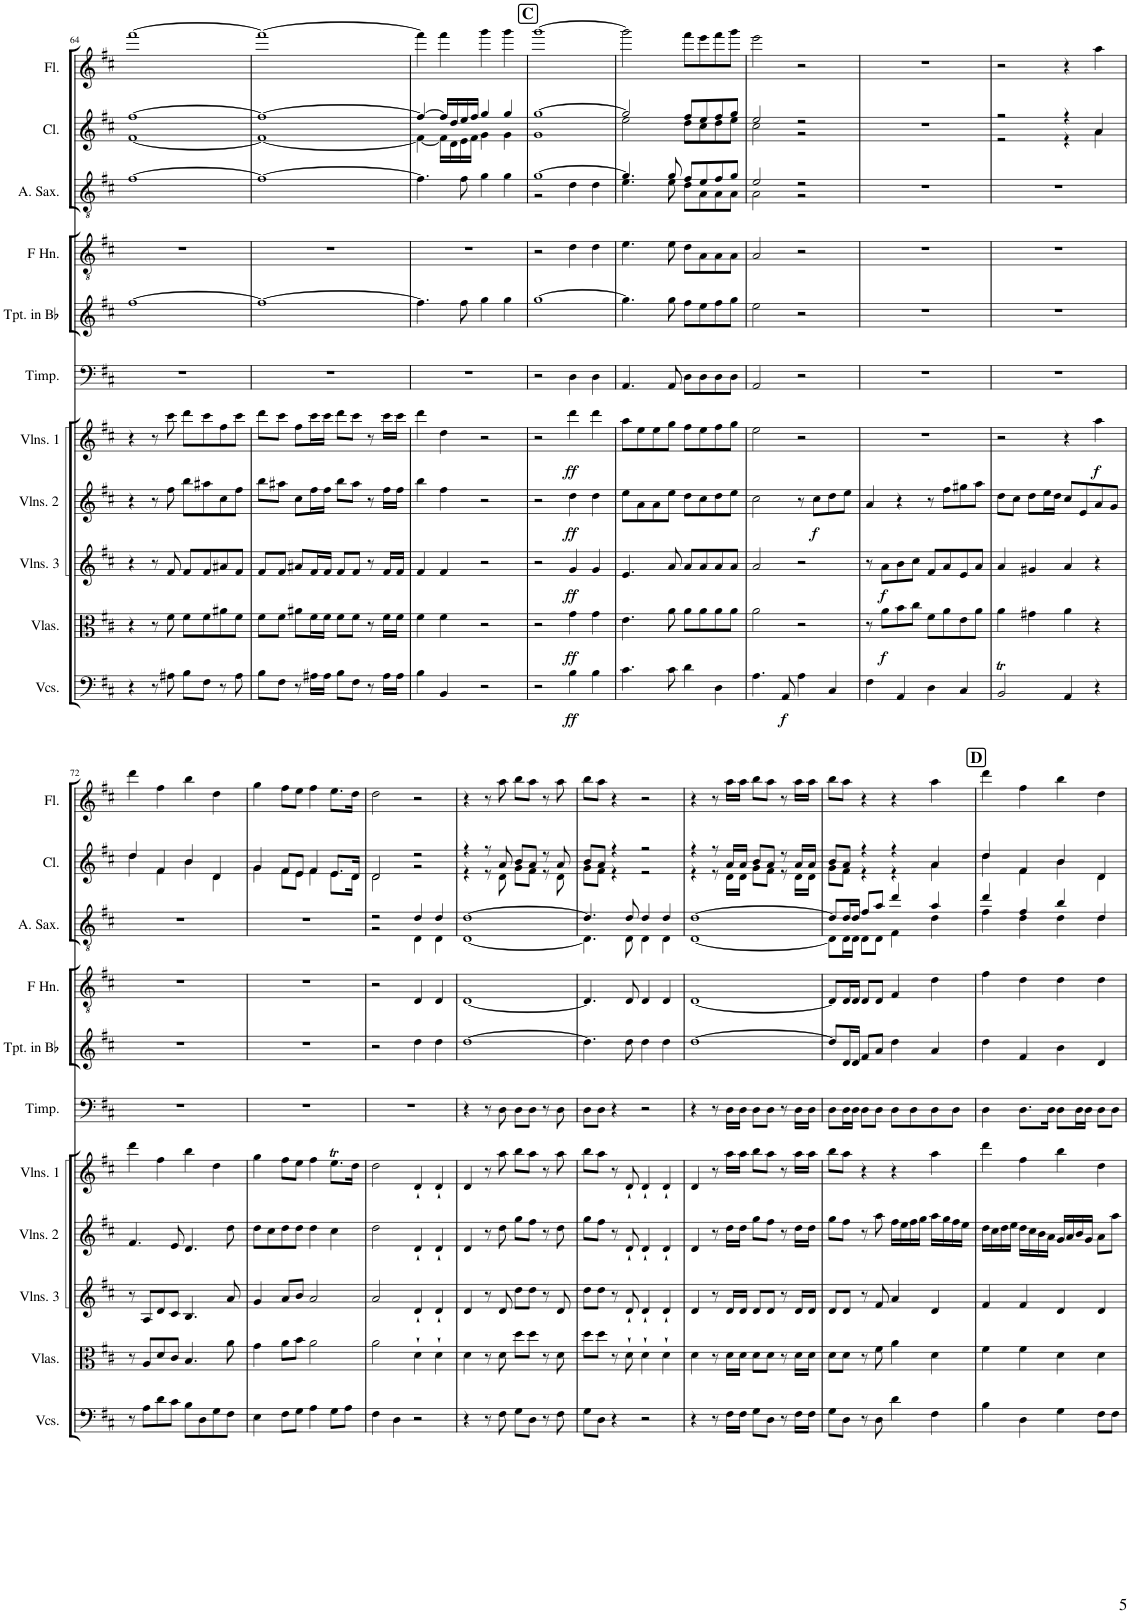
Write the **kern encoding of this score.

**kern	**dynam	**kern	**dynam	**kern	**dynam	**kern	**dynam	**kern	**dynam	**kern	**kern	**kern	**kern	**kern	**kern	**kern
*part12	*part12	*part11	*part11	*part10	*part10	*part9	*part9	*part8	*part8	*part7	*part6	*part5	*part4	*part3	*part2	*part1
*staff12	*staff12	*staff11	*staff11	*staff10	*staff10	*staff9	*staff9	*staff8	*staff8	*staff7	*staff6	*staff5	*staff4	*staff3	*staff2	*staff1
*I"Violoncellos	*	*I"Violas	*	*I"Violins 3	*	*I"Violins 2	*	*I"Violins 1	*	*I"Timpani	*I"Trumpet in Bb	*I"Trumpet	*I"Horn in F	*I"Alto Saxophone	*I"Clarinet	*I"Flute
*I'Vcs.	*	*I'Vlas.	*	*I'Vlns. 3	*	*I'Vlns. 2	*	*I'Vlns. 1	*	*I'Timp.	*I'Tpt. in Bb	*I'Tpt.	*	*I'A. Sax.	*I'Cl.	*I'Fl.
!!LO:PB:g=z
*clefF4	*	*clefC3	*	*clefG2	*	*clefG2	*	*clefG2	*	*clefF4	*clefG2	*clefG2	*clefGv2	*clefGv2	*clefG2	*clefG2
*	*	*	*	*	*	*	*	*	*	*	*Trd1c2	*Trd1c2	*Trd4c7	*Trd5c9	*Trd1c2	*
*k[f#c#]	*	*k[f#c#]	*	*k[f#c#]	*	*k[f#c#]	*	*k[f#c#]	*	*k[f#c#]	*k[f#c#]	*k[f#c#]	*k[f#c#]	*k[f#c#]	*k[f#c#]	*k[f#c#]
*M4/4	*	*M4/4	*	*M4/4	*	*M4/4	*	*M4/4	*	*M4/4	*M4/4	*M4/4	*M4/4	*M4/4	*M4/4	*M4/4
*met(c)	*	*met(c)	*	*met(c)	*	*met(c)	*	*met(c)	*	*met(c)	*met(c)	*met(c)	*met(c)	*met(c)	*met(c)	*met(c)
=64	=64	=64	=64	=64	=64	=64	=64	=64	=64	=64	=64	=64	=64	=64	=64	=64
*	*	*	*	*	*	*	*	*	*	*	*	*	*	*	*^	*
4r	.	4r	.	4r	.	4r	.	4r	.	1r	[1ff#	[1ff#	1r	[1f#	[1ff#	[1f#	[1fff#
8r	.	8r	.	8r	.	8r	.	8r	.	.	.	.	.	.	.	.	.
8A#X\	.	8f#\	.	8f#/	.	8ff#\	.	8ccc#\	.	.	.	.	.	.	.	.	.
8B\L	.	8f#\L	.	8f#/L	.	8bb\L	.	8ddd\L	.	.	.	.	.	.	.	.	.
8F#\J	.	8f#\	.	8f#/	.	8aa#X\	.	8ccc#\	.	.	.	.	.	.	.	.	.
8r	.	8a#X\	.	8a#X/	.	8cc#\	.	8ff#\	.	.	.	.	.	.	.	.	.
8A#\	.	8f#\J	.	8f#/J	.	8ff#\J	.	8ccc#\J	.	.	.	.	.	.	.	.	.
=65	=65	=65	=65	=65	=65	=65	=65	=65	=65	=65	=65	=65	=65	=65	=65	=65	=65
8B\L	.	8f#\L	.	8f#/L	.	8bb\L	.	8ddd\L	.	1r	1ff#_	1ff#_	1r	1f#_	1ff#_	1f#_	1fff#_
8F#\J	.	8f#\J	.	8f#/J	.	8aa#X\J	.	8ccc#\J	.	.	.	.	.	.	.	.	.
8r	.	8a#X\L	.	8a#X/L	.	8cc#\L	.	8ff#\L	.	.	.	.	.	.	.	.	.
16A#X\LL	.	16f#\L	.	16f#/L	.	16ff#\L	.	16ccc#\L	.	.	.	.	.	.	.	.	.
16A#\JJ	.	16f#\JJ	.	16f#/JJ	.	16ff#\JJ	.	16ccc#\JJ	.	.	.	.	.	.	.	.	.
8B\L	.	8f#\L	.	8f#/L	.	8bb\L	.	8ddd\L	.	.	.	.	.	.	.	.	.
8F#\J	.	8f#\J	.	8f#/J	.	8aa#\J	.	8ccc#\J	.	.	.	.	.	.	.	.	.
8r	.	8r	.	8r	.	8r	.	8r	.	.	.	.	.	.	.	.	.
16A#\LL	.	16f#\LL	.	16f#/LL	.	16ff#\LL	.	16ccc#\LL	.	.	.	.	.	.	.	.	.
16A#\JJ	.	16f#\JJ	.	16f#/JJ	.	16ff#\JJ	.	16ccc#\JJ	.	.	.	.	.	.	.	.	.
=66	=66	=66	=66	=66	=66	=66	=66	=66	=66	=66	=66	=66	=66	=66	=66	=66	=66
4B\	.	4f#\	.	4f#/	.	4bb\	.	4ddd\	.	1r	4.ff#\]	4.ff#]	1r	4.f#\]	4ff#/_	4f#\_	4fff#\]
4BB/	.	4f#\	.	4f#/	.	4ff#\	.	4dd\	.	.	.	.	.	.	16ff#/LL]	16f#\LL]	4fff#\
.	.	.	.	.	.	.	.	.	.	.	.	.	.	.	16dd/	16d\	.
.	.	.	.	.	.	.	.	.	.	.	8ff#\	8ff#	.	8f#\	16ee/	16e\	.
.	.	.	.	.	.	.	.	.	.	.	.	.	.	.	16ff#/JJ	16f#\JJ	.
2r	.	2r	.	2r	.	2r	.	2r	.	.	4gg\	4gg	.	4g\	4gg/	4g\	4ggg\
.	.	.	.	.	.	.	.	.	.	.	4gg\	4gg	.	4g\	4gg/	4g\	4ggg\
!!LO:REH:place=s1:a:B:cj:fs=14:t=C
=67	=67	=67	=67	=67	=67	=67	=67	=67	=67	=67	=67	=67	=67	=67	=67	=67	=67
*	*	*	*	*	*	*	*	*	*	*	*	*^	*	*^	*	*	*
2r	.	2r	.	2r	.	2r	.	2r	.	2r	[1gg	[1gg	2r	2r	[1g	2r	[1gg	1g	[1ggg
!	!LO:DY:b	!	!LO:DY:b	!	!LO:DY:b	!	!LO:DY:b	!	!LO:DY:b	!	!	!	!	!	!	!	!	!	!
4B\	ff	4g\	ff	4g/	ff	4dd\	ff	4ddd\	ff	4D\	.	.	4dd	4d\	.	4d\	.	.	.
4B\	.	4g\	.	4g/	.	4dd\	.	4ddd\	.	4D\	.	.	4dd	4d\	.	4d\	.	.	.
=68	=68	=68	=68	=68	=68	=68	=68	=68	=68	=68	=68	=68	=68	=68	=68	=68	=68	=68	=68
4.c#\	.	4.e\	.	4.e/	.	8ee\L	.	8aa\L	.	4.AA/	4.gg\]	4.gg]	4.ee	4.e\	4.g/]	4.e\	2gg/]	2ee\	2ggg\]
.	.	.	.	.	.	8a\	.	8ee\	.	.	.	.	.	.	.	.	.	.	.
.	.	.	.	.	.	8a\	.	8ee\	.	.	.	.	.	.	.	.	.	.	.
8c#\	.	8a\	.	8a/	.	8ee\J	.	8gg\J	.	8AA/	8gg\	8gg	8ee	8e\	8g/	8e\	.	.	.
4d\	.	8a\L	.	8a/L	.	8dd\L	.	8ff#\L	.	8D\L	8ff#\L	8ff#\L	8dd\L	8d\L	8f#/L	8d\L	8ff#/L	8dd\L	8fff#\L
.	.	8a\	.	8a/	.	8cc#\	.	8ee\	.	8D\	8ee\	8ee\J	8a\J	8A\	8e/	8A\	8ee/	8cc#\	8eee\
4D\	.	8a\	.	8a/	.	8dd\	.	8ff#\	.	8D\	8ff#\	8ff#\L	8a/L	8A\	8f#/	8A\	8ff#/	8dd\	8fff#\
.	.	8a\J	.	8a/J	.	8ee\J	.	8gg\J	.	8D\J	8gg\J	8gg\J	8a/J	8A\J	8g/J	8A\J	8gg/J	8ee\J	8ggg\J
=69	=69	=69	=69	=69	=69	=69	=69	=69	=69	=69	=69	=69	=69	=69	=69	=69	=69	=69	=69
4.A\	.	2a\	.	2a/	.	2cc#\	.	2ee\	.	2AA/	2ee\	2ee	2a	2A/	2e/	2A\	2ee/	2cc#\	2eee\
!	!LO:DY:b	!	!	!	!	!	!	!	!	!	!	!	!	!	!	!	!	!	!
8AA/	f	.	.	.	.	.	.	.	.	.	.	.	.	.	.	.	.	.	.
4A\	.	2r	.	2r	.	8r	.	2r	.	2r	2r	2r	2r	2r	2r	2r	2r	2r	2r
!	!	!	!	!	!	!	!LO:DY:b	!	!	!	!	!	!	!	!	!	!	!	!
.	.	.	.	.	.	8cc#\L	f	.	.	.	.	.	.	.	.	.	.	.	.
4C#/	.	.	.	.	.	8dd\	.	.	.	.	.	.	.	.	.	.	.	.	.
.	.	.	.	.	.	8ee\J	.	.	.	.	.	.	.	.	.	.	.	.	.
*	*	*	*	*	*	*	*	*	*	*	*	*	*	*	*v	*v	*	*	*
*	*	*	*	*	*	*	*	*	*	*	*	*v	*v	*	*	*v	*v	*
=70	=70	=70	=70	=70	=70	=70	=70	=70	=70	=70	=70	=70	=70	=70	=70	=70
4F#\	.	8r	.	8r	.	4a/	.	1r	.	1r	1r	1r	1r	1r	1r	1r
!	!	!	!LO:DY:b	!	!LO:DY:b	!	!	!	!	!	!	!	!	!	!	!
.	.	8a\L	f	8a\L	f	.	.	.	.	.	.	.	.	.	.	.
4AA/	.	8b\	.	8b\	.	4r	.	.	.	.	.	.	.	.	.	.
.	.	8cc#\J	.	8cc#\J	.	.	.	.	.	.	.	.	.	.	.	.
4D\	.	8f#\L	.	8f#/L	.	8r	.	.	.	.	.	.	.	.	.	.
.	.	8a\	.	8a/	.	8ff#\L	.	.	.	.	.	.	.	.	.	.
4C#/	.	8e\	.	8e/	.	8gg#X\	.	.	.	.	.	.	.	.	.	.
.	.	8a\J	.	8a/J	.	8aa\J	.	.	.	.	.	.	.	.	.	.
=71	=71	=71	=71	=71	=71	=71	=71	=71	=71	=71	=71	=71	=71	=71	=71	=71
*	*	*	*	*	*	*	*	*	*	*	*	*	*	*	*^	*
2BBT/	.	4a\	.	4a/	.	8dd\L	.	2r	.	1r	1r	1r	1r	1r	2r	2r	2r
.	.	.	.	.	.	8cc#\J	.	.	.	.	.	.	.	.	.	.	.
.	.	4g#X\	.	4g#X/	.	8dd\L	.	.	.	.	.	.	.	.	.	.	.
.	.	.	.	.	.	16ee\L	.	.	.	.	.	.	.	.	.	.	.
.	.	.	.	.	.	16dd\JJ	.	.	.	.	.	.	.	.	.	.	.
4AA/	.	4a\	.	4a/	.	8cc#/L	.	4r	.	.	.	.	.	.	4r	4r	4r
.	.	.	.	.	.	8e/	.	.	.	.	.	.	.	.	.	.	.
!	!	!	!	!	!	!	!	!	!LO:DY:b	!	!	!	!	!	!	!	!
4r	.	4r	.	4r	.	8a/	.	4aa\	f	.	.	.	.	.	4a/	4a\	4aa\
.	.	.	.	.	.	8g/J	.	.	.	.	.	.	.	.	.	.	.
!!LO:LB:g=z
=72	=72	=72	=72	=72	=72	=72	=72	=72	=72	=72	=72	=72	=72	=72	=72	=72	=72
8r	.	8r	.	8r	.	4.f#/	.	4ddd\	.	1r	1r	1r	1r	1r	4dd/	4dd\	4ddd\
8A\L	.	8A/L	.	8A/L	.	.	.	.	.	.	.	.	.	.	.	.	.
8d\	.	8d/	.	8d/	.	.	.	4ff#\	.	.	.	.	.	.	4f#/	4f#\	4ff#\
8c#\J	.	8c#/J	.	8c#/J	.	8e/	.	.	.	.	.	.	.	.	.	.	.
8B\L	.	4.B/	.	4.B/	.	4.d/	.	4bb\	.	.	.	.	.	.	4b/	4b\	4bb\
8D\	.	.	.	.	.	.	.	.	.	.	.	.	.	.	.	.	.
8G\	.	.	.	.	.	.	.	4dd\	.	.	.	.	.	.	4d/	4d\	4dd\
8F#\J	.	8a\	.	8a/	.	8dd\	.	.	.	.	.	.	.	.	.	.	.
=73	=73	=73	=73	=73	=73	=73	=73	=73	=73	=73	=73	=73	=73	=73	=73	=73	=73
4E\	.	4g\	.	4g/	.	8dd\L	.	4gg\	.	1r	1r	1r	1r	1r	4g/	4g\	4gg\
.	.	.	.	.	.	8cc#\	.	.	.	.	.	.	.	.	.	.	.
8F#\L	.	8a\L	.	8a/L	.	8dd\	.	8ff#\L	.	.	.	.	.	.	8f#/L	8f#\L	8ff#\L
8G\J	.	8b\J	.	8b/J	.	8dd\J	.	8ee\J	.	.	.	.	.	.	8e/J	8e\J	8ee\J
4A\	.	2a\	.	2a/	.	4dd\	.	4ff#\	.	.	.	.	.	.	4f#/	4f#\	4ff#\
8G\L	.	.	.	.	.	4cc#\	.	8.eeT\L	.	.	.	.	.	.	8.e/L	8.e\L	8.ee\L
8A\J	.	.	.	.	.	.	.	.	.	.	.	.	.	.	.	.	.
.	.	.	.	.	.	.	.	16dd\Jk	.	.	.	.	.	.	16d/Jk	16d\Jk	16dd\Jk
=74	=74	=74	=74	=74	=74	=74	=74	=74	=74	=74	=74	=74	=74	=74	=74	=74	=74
*	*	*	*	*	*	*	*	*	*	*	*	*^	*	*^	*	*	*
4F#\	.	2a\	.	2a/	.	2dd\	.	2dd\	.	1r	2r	2r	2r	2r	2r	2r	2d/	2d\	2dd\
4D\	.	.	.	.	.	.	.	.	.	.	.	.	.	.	.	.	.	.	.
2r	.	4d`\	.	4d`/	.	4d`/	.	4d`/	.	.	4dd\	4d	4d	4D/	4d/	4D\	2r	2r	2r
.	.	4d`\	.	4d`/	.	4d`/	.	4d`/	.	.	4dd\	4d	4d	4D/	4d/	4D\	.	.	.
=75	=75	=75	=75	=75	=75	=75	=75	=75	=75	=75	=75	=75	=75	=75	=75	=75	=75	=75	=75
4r	.	4d\	.	4d/	.	4d/	.	4d/	.	4r	[1dd	[1d	[1d	[1D	[1d	[1D	4r	4r	4r
8r	.	8r	.	8r	.	8r	.	8r	.	8r	.	.	.	.	.	.	8r	8r	8r
8F#\	.	8d\	.	8d/	.	8dd\	.	8aa\	.	8D\	.	.	.	.	.	.	8a/	8d\	8aa\
8G\L	.	8dd\L	.	8dd\L	.	8gg\L	.	8bb\L	.	8D\L	.	.	.	.	.	.	8b/L	8g\L	8bb\L
8D\J	.	8dd\J	.	8dd\J	.	8ff#\J	.	8aa\J	.	8D\J	.	.	.	.	.	.	8a/J	8f#\J	8aa\J
8r	.	8r	.	8r	.	8r	.	8r	.	8r	.	.	.	.	.	.	8r	8r	8r
8F#\	.	8d\	.	8d/	.	8dd\	.	8aa\	.	8D\	.	.	.	.	.	.	8a/	8d\	8aa\
=76	=76	=76	=76	=76	=76	=76	=76	=76	=76	=76	=76	=76	=76	=76	=76	=76	=76	=76	=76
8G\L	.	8dd\L	.	8dd\L	.	8gg\L	.	8bb\L	.	8D\L	4.dd\]	4.d]	4.d]	4.D/]	4.d/]	4.D\]	8b/L	8g\L	8bb\L
8D\J	.	8dd\J	.	8dd\J	.	8ff#\J	.	8aa\J	.	8D\J	.	.	.	.	.	.	8a/J	8f#\J	8aa\J
4r	.	8r	.	8r	.	8r	.	8r	.	4r	.	.	.	.	.	.	4r	4r	4r
.	.	8d`\	.	8d`/	.	8d`/	.	8d`/	.	.	8dd\	8d	8d	8D/	8d/	8D\	.	.	.
2r	.	4d`\	.	4d`/	.	4d`/	.	4d`/	.	2r	4dd\	4d	4d	4D/	4d/	4D\	2r	2r	2r
.	.	4d`\	.	4d`/	.	4d`/	.	4d`/	.	.	4dd\	4d	4d	4D/	4d/	4D\	.	.	.
=77	=77	=77	=77	=77	=77	=77	=77	=77	=77	=77	=77	=77	=77	=77	=77	=77	=77	=77	=77
4r	.	4d\	.	4d/	.	4d/	.	4d/	.	4r	[1dd	[1d	[1d	[1D	[1d	[1D	4r	4r	4r
8r	.	8r	.	8r	.	8r	.	8r	.	8r	.	.	.	.	.	.	8r	8r	8r
16F#\LL	.	16d\LL	.	16d/LL	.	16dd\LL	.	16aa\LL	.	16D\LL	.	.	.	.	.	.	16a/LL	16d\LL	16aa\LL
16F#\JJ	.	16d\JJ	.	16d/JJ	.	16dd\JJ	.	16aa\JJ	.	16D\JJ	.	.	.	.	.	.	16a/JJ	16d\JJ	16aa\JJ
8G\L	.	8d\L	.	8d/L	.	8gg\L	.	8bb\L	.	8D\L	.	.	.	.	.	.	8b/L	8g\L	8bb\L
8D\J	.	8d\J	.	8d/J	.	8ff#\J	.	8aa\J	.	8D\J	.	.	.	.	.	.	8a/J	8f#\J	8aa\J
8r	.	8r	.	8r	.	8r	.	8r	.	8r	.	.	.	.	.	.	8r	8r	8r
16F#\LL	.	16d\LL	.	16d/LL	.	16dd\LL	.	16aa\LL	.	16D\LL	.	.	.	.	.	.	16a/LL	16d\LL	16aa\LL
16F#\JJ	.	16d\JJ	.	16d/JJ	.	16dd\JJ	.	16aa\JJ	.	16D\JJ	.	.	.	.	.	.	16a/JJ	16d\JJ	16aa\JJ
=78	=78	=78	=78	=78	=78	=78	=78	=78	=78	=78	=78	=78	=78	=78	=78	=78	=78	=78	=78
8G\L	.	8d\L	.	8d/L	.	8gg\L	.	8bb\L	.	8D\L	8dd/L]	8d/L]	8d/L]	8D/L]	8d/L]	8D\L]	8b/L	8g\L	8bb\L
8D\J	.	8d\J	.	8d/J	.	8ff#\J	.	8aa\J	.	16D\L	16d/L	16d/L	16d/L	16D/L	16d/L	16D\L	8a/J	8f#\J	8aa\J
.	.	.	.	.	.	.	.	.	.	16D\JJ	16d/JJ	16d/JJ	16d/JJ	16D/JJ	16d/JJ	16D\JJ	.	.	.
8r	.	8r	.	8r	.	8r	.	4r	.	8D\L	8f#/L	8f#/L	8d/L	8D/L	8f#/L	8D\L	4r	4r	4r
8D\	.	8f#\	.	8f#/	.	8aa\	.	.	.	8D\J	8a/J	8a/J	8d/J	8D/J	8a/J	8D\J	.	.	.
4d\	.	4a\	.	4a/	.	16ff#\LL	.	4r	.	8D\L	4dd\	4dd	4f#	4F#/	4dd/	4F#\	4r	4r	4r
.	.	.	.	.	.	16ee\	.	.	.	.	.	.	.	.	.	.	.	.	.
.	.	.	.	.	.	16ff#\	.	.	.	8D\	.	.	.	.	.	.	.	.	.
.	.	.	.	.	.	16gg\JJ	.	.	.	.	.	.	.	.	.	.	.	.	.
4F#\	.	4d\	.	4d/	.	16aa\LL	.	4aa\	.	8D\	4a/	4aa	4dd	4d\	4a/	4d\	4a/	4a\	4aa\
.	.	.	.	.	.	16gg\	.	.	.	.	.	.	.	.	.	.	.	.	.
.	.	.	.	.	.	16ff#\	.	.	.	8D\J	.	.	.	.	.	.	.	.	.
.	.	.	.	.	.	16ee\JJ	.	.	.	.	.	.	.	.	.	.	.	.	.
!!LO:REH:place=s1:a:B:cj:fs=14:t=D
=79	=79	=79	=79	=79	=79	=79	=79	=79	=79	=79	=79	=79	=79	=79	=79	=79	=79	=79	=79
4B\	.	4f#\	.	4f#/	.	16dd\LL	.	4ddd\	.	4D\	4dd\	4ddd	4ff#	4f#\	4dd/	4f#\	4dd/	4dd\	4ddd\
.	.	.	.	.	.	16cc#\	.	.	.	.	.	.	.	.	.	.	.	.	.
.	.	.	.	.	.	16dd\	.	.	.	.	.	.	.	.	.	.	.	.	.
.	.	.	.	.	.	16ee\JJ	.	.	.	.	.	.	.	.	.	.	.	.	.
4D\	.	4f#\	.	4f#/	.	16dd\LL	.	4ff#\	.	8.D\L	4f#/	4ff#	4dd	4d\	4f#/	4d\	4f#/	4f#\	4ff#\
.	.	.	.	.	.	16cc#\	.	.	.	.	.	.	.	.	.	.	.	.	.
.	.	.	.	.	.	16b\	.	.	.	.	.	.	.	.	.	.	.	.	.
.	.	.	.	.	.	16a\JJ	.	.	.	16D\Jk	.	.	.	.	.	.	.	.	.
4G\	.	4d\	.	4d/	.	16g/LL	.	4bb\	.	8D\L	4b\	4bb	4dd	4d\	4b/	4d\	4b/	4b\	4bb\
.	.	.	.	.	.	16a/	.	.	.	.	.	.	.	.	.	.	.	.	.
.	.	.	.	.	.	16b/	.	.	.	16D\L	.	.	.	.	.	.	.	.	.
.	.	.	.	.	.	16g/JJ	.	.	.	16D\JJ	.	.	.	.	.	.	.	.	.
8F#\L	.	4d\	.	4d/	.	8a\L	.	4dd\	.	8D\L	4d/	4dd	4dd	4d\	4d/	4d\	4d/	4d\	4dd\
8F#\J	.	.	.	.	.	8aa\J	.	.	.	8D\J	.	.	.	.	.	.	.	.	.
*	*	*	*	*	*	*	*	*	*	*	*	*	*	*	*v	*v	*	*	*
*	*	*	*	*	*	*	*	*	*	*	*	*v	*v	*	*	*v	*v	*
=	=	=	=	=	=	=	=	=	=	=	=	=	=	=	=	=
*-	*-	*-	*-	*-	*-	*-	*-	*-	*-	*-	*-	*-	*-	*-	*-	*-
